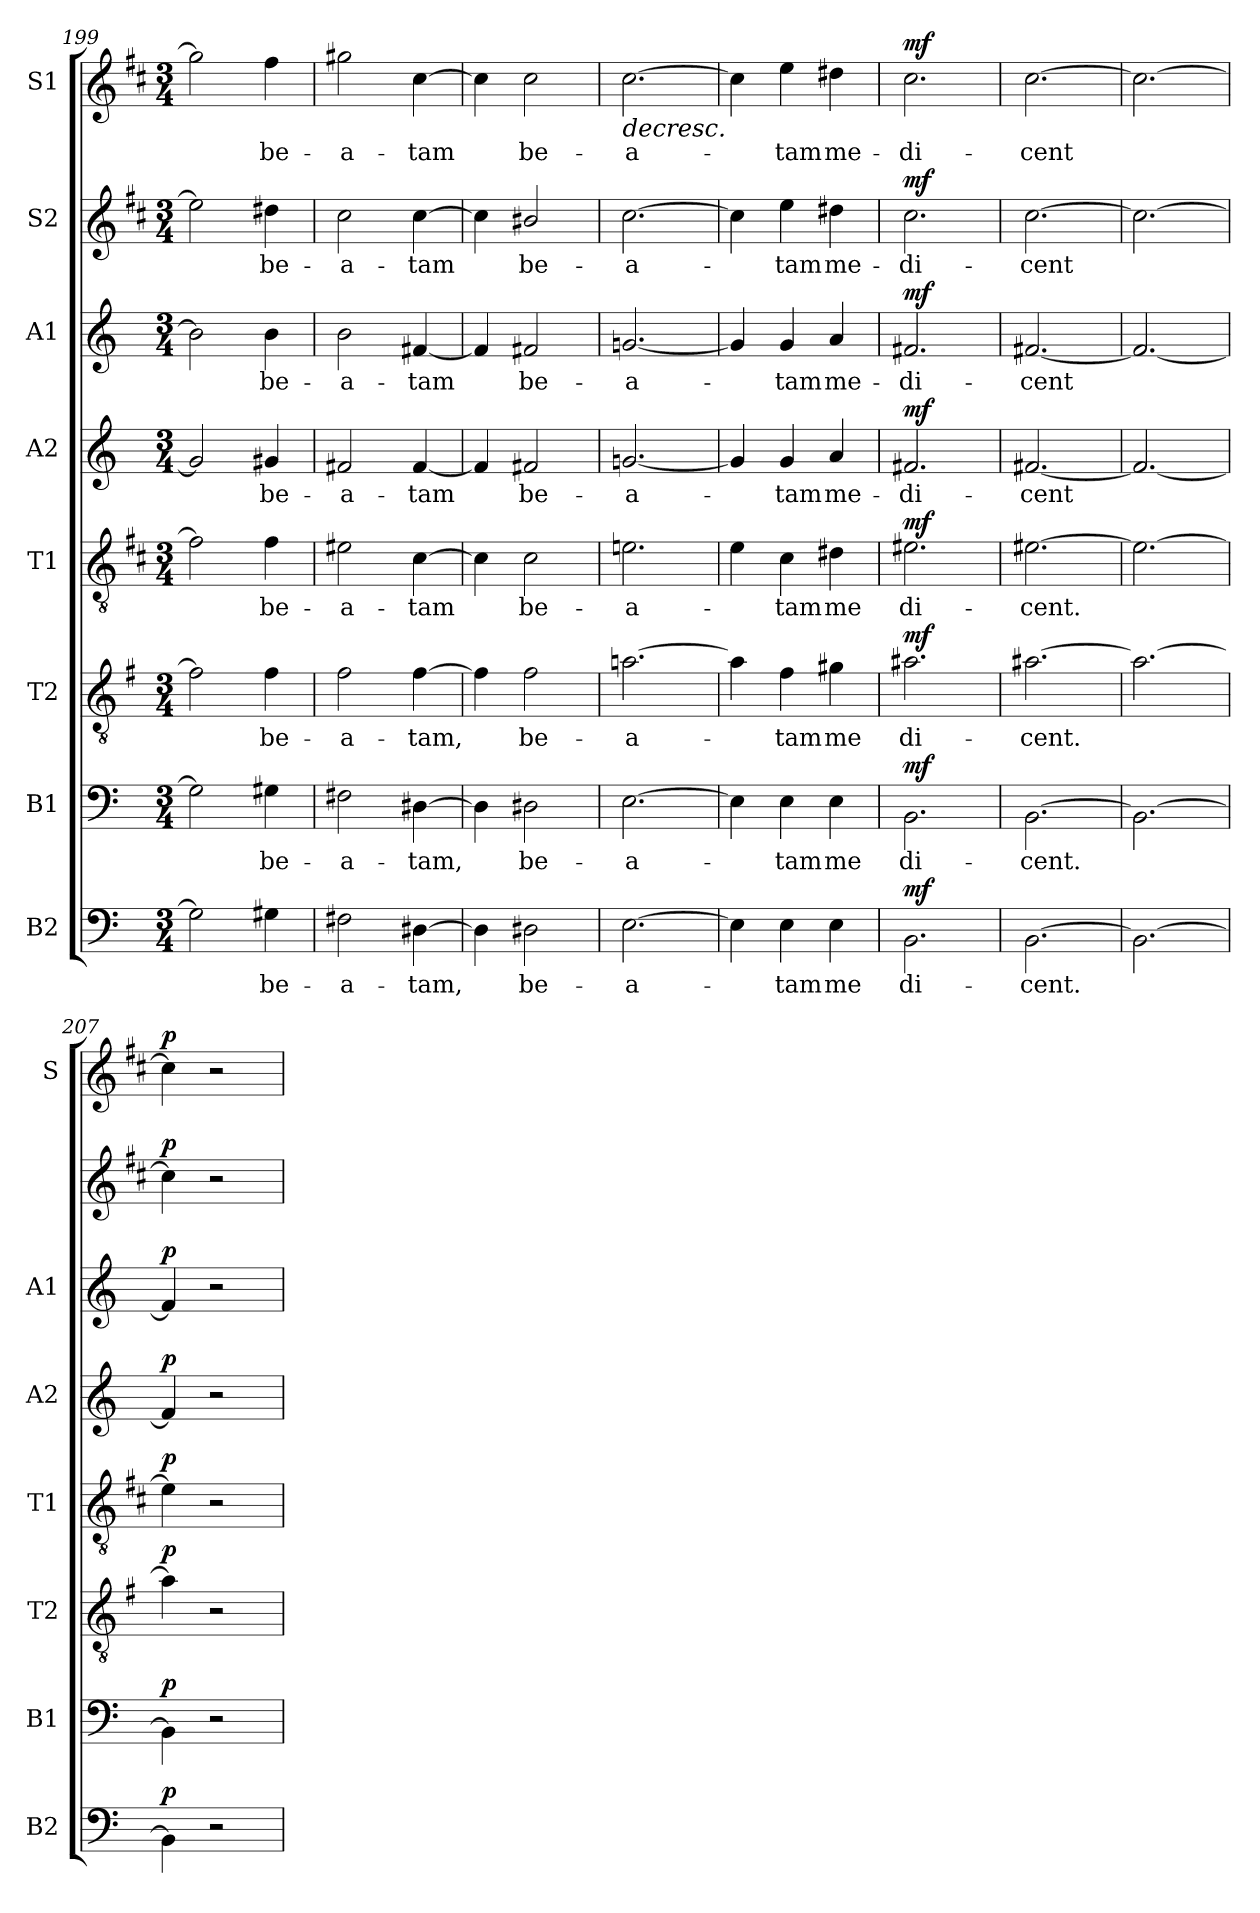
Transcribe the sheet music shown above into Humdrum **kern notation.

**kern	**text	**dynam	**kern	**text	**dynam	**kern	**text	**dynam	**kern	**text	**dynam	**kern	**text	**dynam	**kern	**text	**dynam	**kern	**text	**dynam	**kern	**text	**dynam
*part8	*part8	*part8	*part7	*part7	*part7	*part6	*part6	*part6	*part5	*part5	*part5	*part4	*part4	*part4	*part3	*part3	*part3	*part2	*part2	*part2	*part1	*part1	*part1
*staff8	*staff8	*staff8	*staff7	*staff7	*staff7	*staff6	*staff6	*staff6	*staff5	*staff5	*staff5	*staff4	*staff4	*staff4	*staff3	*staff3	*staff3	*staff2	*staff2	*staff2	*staff1	*staff1	*staff1
*I"B2	*	*	*I"B1	*	*	*I"T2	*	*	*I"T1	*	*	*I"A2	*	*	*I"A1	*	*	*I"S2	*	*	*I"S1	*	*
*I'B2	*	*	*I'B1	*	*	*I'T2	*	*	*I'T1	*	*	*I'A2	*	*	*I'A1	*	*	*	*	*	*I'S	*	*
*clefF4	*	*	*clefF4	*	*	*clefGv2	*	*	*clefGv2	*	*	*clefG2	*	*	*clefG2	*	*	*clefG2	*	*	*clefG2	*	*
*	*	*	*	*	*	*ITrd4c7	*	*	*ITrd1c2	*	*	*	*	*	*	*	*	*ITrd1c2	*	*	*ITrd1c2	*	*
*k[]	*	*	*k[]	*	*	*k[]	*	*	*k[]	*	*	*k[]	*	*	*k[]	*	*	*k[]	*	*	*k[]	*	*
*M3/4	*	*	*M3/4	*	*	*M3/4	*	*	*M3/4	*	*	*M3/4	*	*	*M3/4	*	*	*M3/4	*	*	*M3/4	*	*
=199	=199	=199	=199	=199	=199	=199	=199	=199	=199	=199	=199	=199	=199	=199	=199	=199	=199	=199	=199	=199	=199	=199	=199
2G#\]	.	.	2G#\]	.	.	2B\]	.	.	2e\]	.	.	2g#/]	.	.	2b\]	.	.	2dd#\]	.	.	2ff#\]	.	.
4G#X\	be-	.	4G#X\	be-	.	4B\	be-	.	4e\	be-	.	4g#X/	be-	.	4b\	be-	.	4cc#X\	be-	.	4ee\	be-	.
=200	=200	=200	=200	=200	=200	=200	=200	=200	=200	=200	=200	=200	=200	=200	=200	=200	=200	=200	=200	=200	=200	=200	=200
2F#X\	-a-	.	2F#X\	-a-	.	2B\	-a-	.	2d#X\	-a-	.	2f#X/	-a-	.	2b\	-a-	.	2b\	-a-	.	2ff#X\	-a-	.
[4D#X\	-tam,	.	[4D#X\	-tam,	.	[4B\	-tam,	.	[4B\	-tam	.	[4f#/	-tam	.	[4f#X/	-tam	.	[4b\	-tam	.	[4b\	-tam	.
=201	=201	=201	=201	=201	=201	=201	=201	=201	=201	=201	=201	=201	=201	=201	=201	=201	=201	=201	=201	=201	=201	=201	=201
4D#\]	.	.	4D#\]	.	.	4B\]	.	.	4B\]	.	.	4f#/]	.	.	4f#/]	.	.	4b\]	.	.	4b\]	.	.
2D#X\	be-	.	2D#X\	be-	.	2B\	be-	.	2B\	be-	.	2f#X/	be-	.	2f#X/	be-	.	2a#X/	be-	.	2b\	be-	.
!!LO:PB:g=z
=202	=202	=202	=202	=202	=202	=202	=202	=202	=202	=202	=202	=202	=202	=202	=202	=202	=202	=202	=202	=202	=202	=202	=202
!	!	!	!	!	!	!	!	!	!	!	!	!	!	!	!	!	!	!	!	!	!	!	!LO:HP:b
[2.E\	-a-	.	[2.E\	-a-	.	[2.dn\	-a-	.	2.dn\	-a-	.	[2.gn/	-a-	.	[2.gn/	-a-	.	[2.b\	-a-	.	[2.b\	-a-	>
=203	=203	=203	=203	=203	=203	=203	=203	=203	=203	=203	=203	=203	=203	=203	=203	=203	=203	=203	=203	=203	=203	=203	=203
4E\]	.	.	4E\]	.	.	4d\]	.	.	4d\	.	.	4g/]	.	.	4g/]	.	.	4b\]	.	.	4b\]	.	.
4E\	-tam	.	4E\	-tam	.	4B\	-tam	.	4B\	-tam	.	4g/	-tam	.	4g/	-tam	.	4dd\	-tam	.	4dd\	-tam	.
4E\	me	.	4E\	me	.	4c#X\	me	.	4c#X\	me	.	4a/	me-	.	4a/	me-	.	4cc#X\	me-	.	4cc#X\	me-	.
=204	=204	=204	=204	=204	=204	=204	=204	=204	=204	=204	=204	=204	=204	=204	=204	=204	=204	=204	=204	=204	=204	=204	=204
!	!	!LO:DY:a	!	!	!LO:DY:a	!	!	!LO:DY:a	!	!	!LO:DY:a	!	!	!LO:DY:a	!	!	!LO:DY:a	!	!	!LO:DY:a	!	!	!LO:DY:a
2.BB\	di-	mf	2.BB\	di-	mf	2.d#X\	di-	mf	2.d#X\	di-	mf	2.f#X/	-di-	mf	2.f#X/	-di-	mf	2.b\	-di-	mf	2.b\	-di-	mf
=205	=205	=205	=205	=205	=205	=205	=205	=205	=205	=205	=205	=205	=205	=205	=205	=205	=205	=205	=205	=205	=205	=205	=205
[2.BB\	-cent.	.	[2.BB\	-cent.	.	[2.d#X\	-cent.	.	[2.d#X\	-cent.	.	[2.f#X/	-cent	.	[2.f#X/	-cent	.	[2.b\	-cent	.	[2.b\	-cent	.
=206	=206	=206	=206	=206	=206	=206	=206	=206	=206	=206	=206	=206	=206	=206	=206	=206	=206	=206	=206	=206	=206	=206	=206
2.BB\_	.	.	2.BB\_	.	.	2.d#\_	.	.	2.d#\_	.	.	2.f#/_	.	.	2.f#/_	.	.	2.b\_	.	.	2.b\_	.	.
.	.	.	.	.	.	.	.	.	.	.	.	.	.	.	.	.	.	.	.	.	.	.	]
!!LO:PB:g=z
=207	=207	=207	=207	=207	=207	=207	=207	=207	=207	=207	=207	=207	=207	=207	=207	=207	=207	=207	=207	=207	=207	=207	=207
!	!	!LO:DY:a	!	!	!LO:DY:a	!	!	!LO:DY:a	!	!	!LO:DY:a	!	!	!LO:DY:a	!	!	!LO:DY:a	!	!	!LO:DY:a	!	!	!LO:DY:a
4BB\]	.	p	4BB\]	.	p	4d#\]	.	p	4d#\]	.	p	4f#/]	.	p	4f#/]	.	p	4b\]	.	p	4b\]	.	p
2r	.	.	2r	.	.	2r	.	.	2r	.	.	2r	.	.	2r	.	.	2r	.	.	2r	.	.
=	=	=	=	=	=	=	=	=	=	=	=	=	=	=	=	=	=	=	=	=	=	=	=
*-	*-	*-	*-	*-	*-	*-	*-	*-	*-	*-	*-	*-	*-	*-	*-	*-	*-	*-	*-	*-	*-	*-	*-
